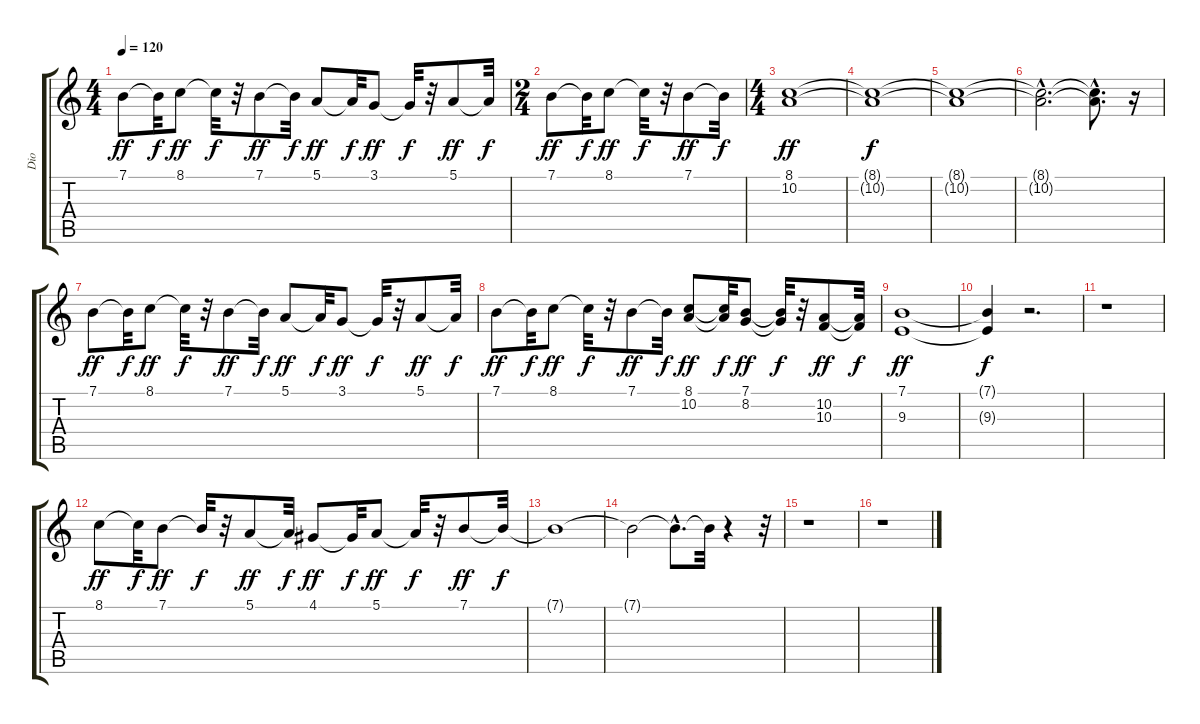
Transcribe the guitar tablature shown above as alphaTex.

\track ("Dio" "Dio") {instrument choiraahs}
\staff {score tabs}
\tuning (E4 B3 G3 D3 A2 E2) {hide}
\ts (4 4)
\tempo 120
\clef g2
\ks c
7.1.8{dy ff} 7.1{t}.32{dy f} 8.1.8{dy ff} 8.1{t}.32{dy f} r.32 7.1.8{dy ff} 7.1{t}.32{dy f} 5.1.8{dy ff} 5.1{t}.32{dy f} 3.1.8{dy ff} 3.1{t}.32{dy f} r.32 5.1.8{dy ff} 5.1{t}.32{dy f} |
\ts (2 4)
7.1.8{dy ff} 7.1{t}.32{dy f} 8.1.8{dy ff} 8.1{t}.32{dy f} r.32 7.1.8{dy ff} 7.1{t}.32{dy f} |
\ts (4 4)
(8.1 10.2).1{dy ff} |
(8.1{t} 10.2{t}).1{dy f} |
(8.1{t} 10.2{t}).1 |
(8.1{hac t} 10.2{hac t}).2{d} (8.1{hac t} 10.2{hac t}).8{d} r.16 |
7.1.8{dy ff} 7.1{t}.32{dy f} 8.1.8{dy ff} 8.1{t}.32{dy f} r.32 7.1.8{dy ff} 7.1{t}.32{dy f} 5.1.8{dy ff} 5.1{t}.32{dy f} 3.1.8{dy ff} 3.1{t}.32{dy f} r.32 5.1.8{dy ff} 5.1{t}.32{dy f} |
7.1.8{dy ff} 7.1{t}.32{dy f} 8.1.8{dy ff} 8.1{t}.32{dy f} r.32 7.1.8{dy ff} 7.1{t}.32{dy f} (8.1 10.2).8{dy ff} (8.1{t} 10.2{t}).32{dy f} (7.1 8.2).8{dy ff} (7.1{t} 8.2{t}).32{dy f} r.32 (10.2 10.3).8{dy ff} (10.2{t} 10.3{t}).32{dy f} |
(7.1 9.3).1{dy ff} |
(7.1{t} 9.3{t}).4{dy f} r.2{d} |
r.1 |
8.1.8{dy ff} 8.1{t}.32{dy f} 7.1.8{dy ff} 7.1{t}.32{dy f} r.32 5.1.8{dy ff} 5.1{t}.32{dy f} 4.1.8{dy ff} 4.1{t}.32{dy f} 5.1.8{dy ff} 5.1{t}.32{dy f} r.32 7.1.8{dy ff} 7.1{t}.32{dy f} |
7.1{t}.1 |
7.1{t}.2 7.1{hac t}.8{d} 7.1{t}.32 r.4 r.32 |
r.1 |
r.1
